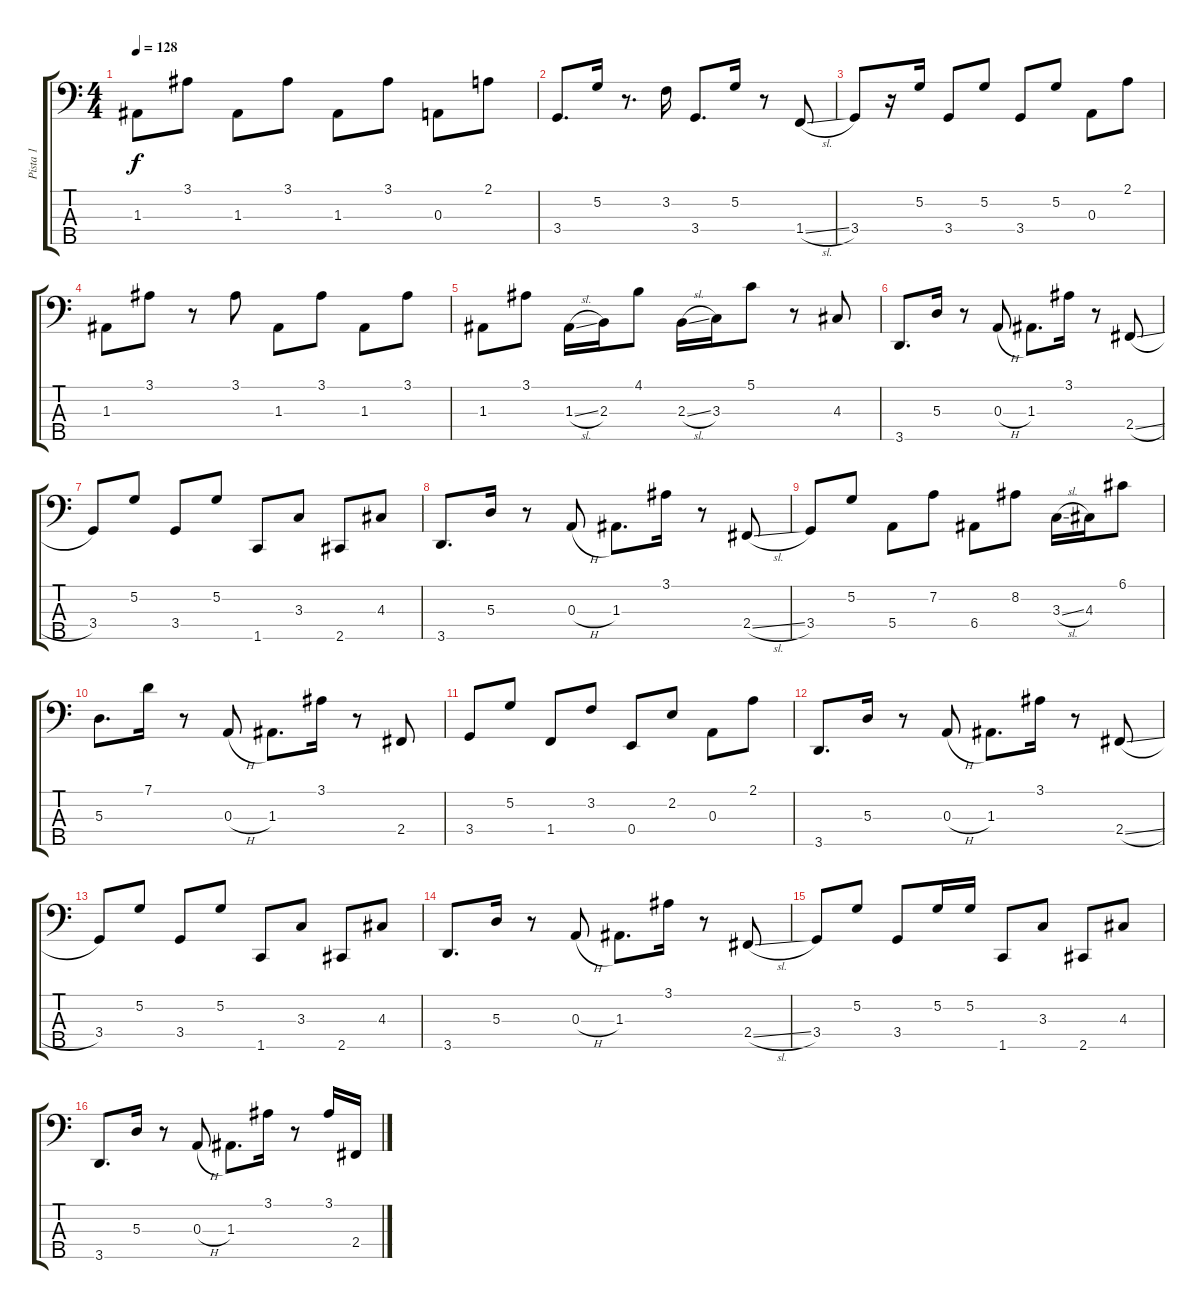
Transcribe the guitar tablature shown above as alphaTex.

\track ("Pista 1" "Pista 1") {instrument electricbassfinger}
\staff {score tabs}
\tuning (G2 D2 A1 E1 B0) {hide}
\ts (4 4)
\tempo 128
\clef f4
\ks c
1.3.8{dy f} 3.1.8 1.3.8 3.1.8 1.3.8 3.1.8 0.3.8 2.1.8 |
3.4.8{d} 5.2.16 r.8{d} 3.2.16 3.4.8{d} 5.2.16 r.8 1.4{sl}.8 |
3.4.8 r.16 5.2.16 3.4.8 5.2.8 3.4.8 5.2.8 0.3.8 2.1.8 |
1.3.8 3.1.8 r.8 3.1.8 1.3.8 3.1.8 1.3.8 3.1.8 |
1.3.8 3.1.8 1.3{sl}.16 2.3.16 4.1.8 2.3{sl}.16 3.3.16 5.1.8 r.8 4.3.8 |
3.5.8{d} 5.3.16 r.8 0.3{h}.8 1.3.8{d} 3.1.16 r.8 2.4{sl}.8 |
3.4.8 5.2.8 3.4.8 5.2.8 1.5.8 3.3.8 2.5.8 4.3.8 |
3.5.8{d} 5.3.16 r.8 0.3{h}.8 1.3.8{d} 3.1.16 r.8 2.4{sl}.8 |
3.4.8 5.2.8 5.4.8 7.2.8 6.4.8 8.2.8 3.3{sl}.16 4.3.16 6.1.8 |
5.3.8{d} 7.1.16 r.8 0.3{h}.8 1.3.8{d} 3.1.16 r.8 2.4.8 |
3.4.8 5.2.8 1.4.8 3.2.8 0.4.8 2.2.8 0.3.8 2.1.8 |
3.5.8{d} 5.3.16 r.8 0.3{h}.8 1.3.8{d} 3.1.16 r.8 2.4{sl}.8 |
3.4.8 5.2.8 3.4.8 5.2.8 1.5.8 3.3.8 2.5.8 4.3.8 |
3.5.8{d} 5.3.16 r.8 0.3{h}.8 1.3.8{d} 3.1.16 r.8 2.4{sl}.8 |
3.4.8 5.2.8 3.4.8 5.2.16 5.2.16 1.5.8 3.3.8 2.5.8 4.3.8 |
3.5.8{d} 5.3.16 r.8 0.3{h}.8 1.3.8{d} 3.1.16 r.8 3.1.16 2.4{sl}.16
